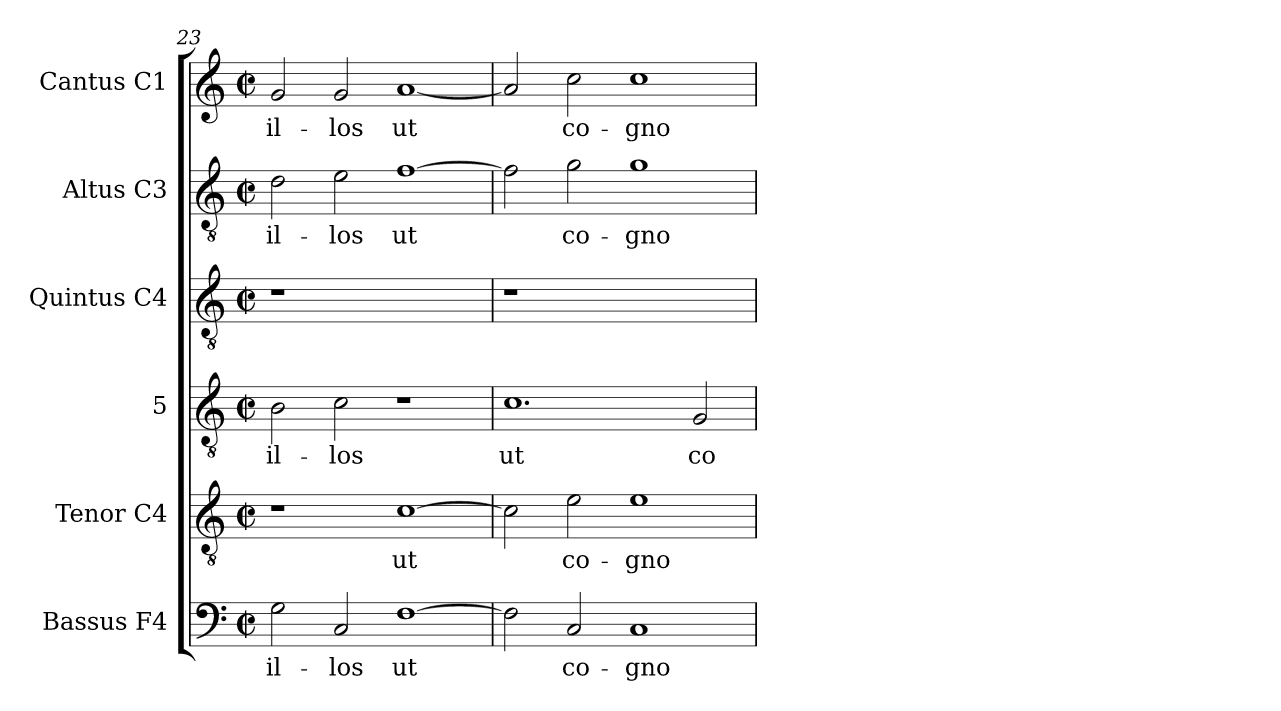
**kern	**text	**kern	**text	**kern	**text	**kern	**kern	**text	**kern	**text
*part6	*part6	*part5	*part5	*part4	*part4	*part3	*part2	*part2	*part1	*part1
*staff6	*staff6	*staff5	*staff5	*staff4	*staff4	*staff3	*staff2	*staff2	*staff1	*staff1
*I"Bassus  F4	*	*I"Tenor  C4	*	*I"5	*	*I"Quintus  C4	*I"Altus  C3	*	*I"Cantus  C1	*
*I'B	*	*I'T	*	*	*	*	*I'A	*	*I'C	*
*clefF4	*	*clefGv2	*	*clefGv2	*	*clefGv2	*clefGv2	*	*clefG2	*
*k[]	*	*k[]	*	*k[]	*	*k[]	*k[]	*	*k[]	*
*C:	*	*C:	*	*C:	*	*C:	*C:	*	*C:	*
*M2/2	*	*M2/2	*	*M2/2	*	*M2/2	*M2/2	*	*M2/2	*
*met(c|)	*	*met(c|)	*	*met(c|)	*	*met(c|)	*met(c|)	*	*met(c|)	*
=23	=23	=23	=23	=23	=23	=23	=23	=23	=23	=23
!	!LO:LY:b:cj	!	!	!	!LO:LY:b:cj	!	!	!LO:LY:b:cj	!	!LO:LY:b:cj
2G\	il-	1r	.	2B\	il-	1r	2d\	il-	2g/	il-
!	!LO:LY:b:cj	!	!	!	!LO:LY:b:cj	!	!	!LO:LY:b:cj	!	!LO:LY:b:cj
2C/	-los	.	.	2c\	-los	.	2e\	-los	2g/	-los
!	!LO:LY:b:cj	!	!LO:LY:b:cj	!	!	!	!	!LO:LY:b:cj	!	!LO:LY:b:cj
[>1F	ut	[>1c	ut	1r	.	1ryy	[>1f	ut	[<1a	ut
=24	=24	=24	=24	=24	=24	=24	=24	=24	=24	=24
!	!LO:LY:b:cj	!	!LO:LY:b:cj	!	!LO:LY:b:cj	!	!	!LO:LY:b:cj	!	!LO:LY:b:cj
2F\]	.	2c\]	.	1.c	ut	1r	2f\]	.	2a/]	.
!	!LO:LY:b:cj	!	!LO:LY:b:cj	!	!	!	!	!LO:LY:b:cj	!	!LO:LY:b:cj
2C/	co-	2e\	co-	.	.	.	2g\	co-	2cc\	co-
!	!LO:LY:b:cj	!	!LO:LY:b:cj	!	!	!	!	!LO:LY:b:cj	!	!LO:LY:b:cj
1C	-gno-	1e	-gno-	.	.	1ryy	1g	-gno-	1cc	-gno-
!	!	!	!	!	!LO:LY:b:cj	!	!	!	!	!
.	.	.	.	2G/	co-	.	.	.	.	.
=	=	=	=	=	=	=	=	=	=	=
*-	*-	*-	*-	*-	*-	*-	*-	*-	*-	*-
